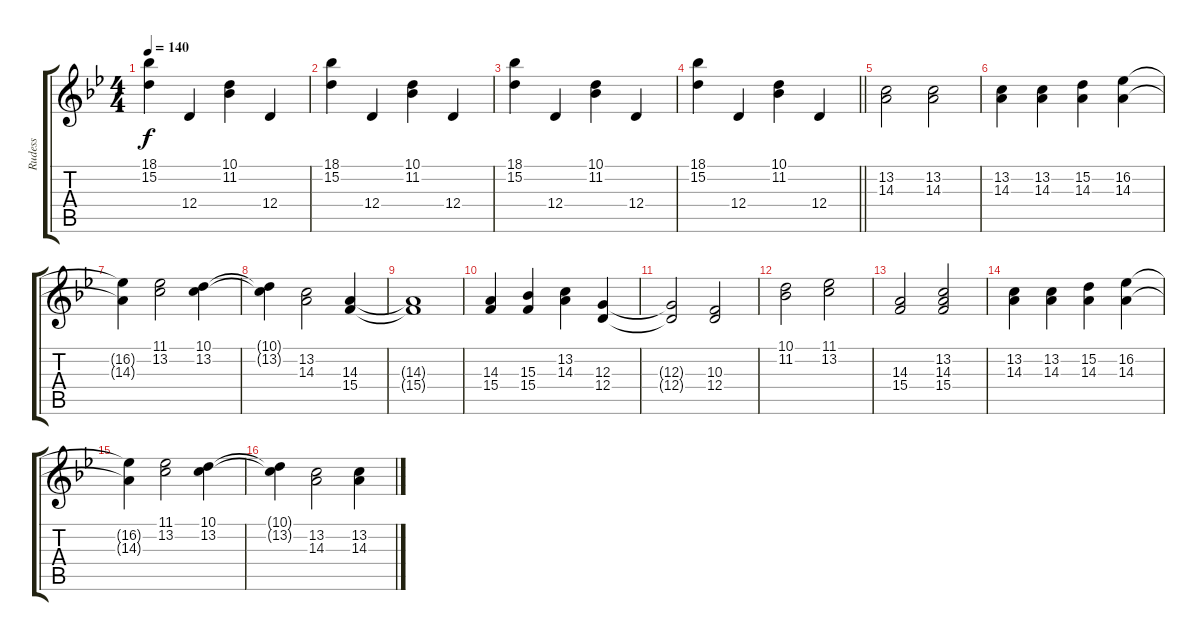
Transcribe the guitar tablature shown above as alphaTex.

\track ("Rudess" "Rudess") {instrument brightacousticpiano}
\staff {score tabs}
\tuning (E4 B3 G3 D3 A2 E2) {hide}
\ts (4 4)
\tempo 140
\clef g2
\ks bb
(18.1 15.2).4{dy f volume 16} 12.4.4 (10.1 11.2).4 12.4.4 |
(18.1 15.2).4 12.4.4 (10.1 11.2).4 12.4.4 |
(18.1 15.2).4 12.4.4 (10.1 11.2).4 12.4.4 |
\barLineRight lightlight
(18.1 15.2).4 12.4.4 (10.1 11.2).4 12.4.4 |
(13.2 14.3).2{volume 11} (13.2 14.3).2 |
(13.2 14.3).4 (13.2 14.3).4 (15.2 14.3).4 (16.2 14.3).4 |
(16.2{t} 14.3{t}).4 (11.1 13.2).2 (10.1 13.2).4 |
(10.1{t} 13.2{t}).4 (13.2 14.3).2 (14.3 15.4).4 |
(14.3{t} 15.4{t}).1 |
(14.3 15.4).4 (15.3 15.4).4 (13.2 14.3).4 (12.3 12.4).4 |
(12.3{t} 12.4{t}).2 (10.3 12.4).2 |
(10.1 11.2).2 (11.1 13.2).2 |
(14.3 15.4).2 (13.2 14.3 15.4).2 |
(13.2 14.3).4 (13.2 14.3).4 (15.2 14.3).4 (16.2 14.3).4 |
(16.2{t} 14.3{t}).4 (11.1 13.2).2 (10.1 13.2).4 |
(10.1{t} 13.2{t}).4 (13.2 14.3).2 (13.2 14.3).4
